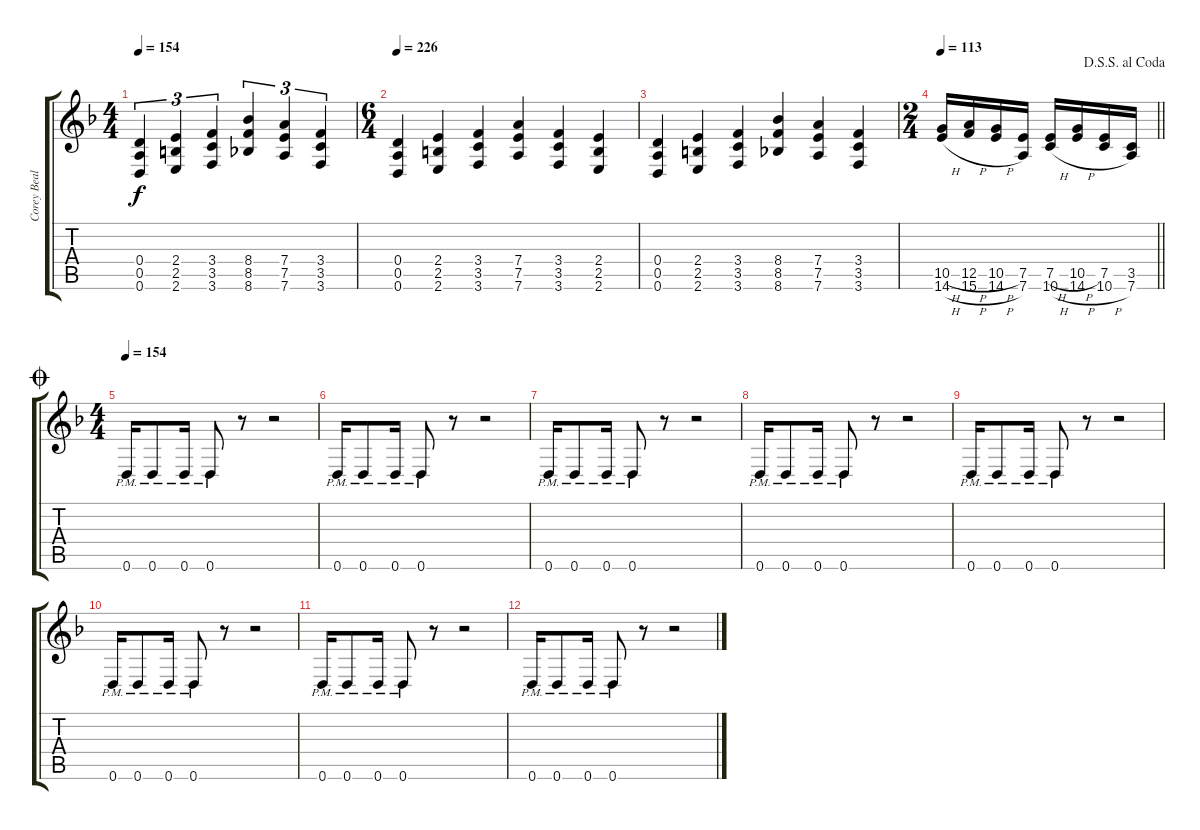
\track ("Corey Bealeau" "Corey Beal") {instrument distortionguitar}
\staff {score tabs}
\tuning (E4 B3 G3 D3 A2 D2) {hide}
\ts (4 4)
\tempo 154
\clef g2
\ks f
(0.4 0.5 0.6).4{tu (3 2) dy f} (2.4 2.5 2.6).4{tu (3 2)} (3.4 3.5 3.6).4{tu (3 2)} (8.4 8.5 8.6).4{tu (3 2)} (7.4 7.5 7.6).4{tu (3 2)} (3.4 3.5 3.6).4{tu (3 2)} |
\ts (6 4)
\tempo 226
(0.4 0.5 0.6).4 (2.4 2.5 2.6).4 (3.4 3.5 3.6).4 (7.4 7.5 7.6).4 (3.4 3.5 3.6).4 (2.4 2.5 2.6).4 |
(0.4 0.5 0.6).4 (2.4 2.5 2.6).4 (3.4 3.5 3.6).4 (8.4 8.5 8.6).4 (7.4 7.5 7.6).4 (3.4 3.5 3.6).4 |
\ts (2 4)
\jump dalsegnosegnoalcoda
\tempo 113
\barLineRight lightlight
(10.5{h} 14.6{h}).16 (12.5{h} 15.6{h}).16 (10.5{h} 14.6{h}).16 (7.5 7.6).16 (7.5{h} 10.6{h}).16 (10.5{h} 14.6{h}).16 (7.5 10.6{h}).16 (3.5 7.6).16 |
\ts (4 4)
\jump coda
\tempo 154
0.6{pm}.16 0.6{pm}.8 0.6{pm}.16 0.6{pm}.8 r.8 r.2 |
0.6{pm}.16 0.6{pm}.8 0.6{pm}.16 0.6{pm}.8 r.8 r.2 |
0.6{pm}.16 0.6{pm}.8 0.6{pm}.16 0.6{pm}.8 r.8 r.2 |
0.6{pm}.16 0.6{pm}.8 0.6{pm}.16 0.6{pm}.8 r.8 r.2 |
0.6{pm}.16 0.6{pm}.8 0.6{pm}.16 0.6{pm}.8 r.8 r.2 |
0.6{pm}.16 0.6{pm}.8 0.6{pm}.16 0.6{pm}.8 r.8 r.2 |
0.6{pm}.16 0.6{pm}.8 0.6{pm}.16 0.6{pm}.8 r.8 r.2 |
0.6{pm}.16 0.6{pm}.8 0.6{pm}.16 0.6{pm}.8 r.8 r.2
